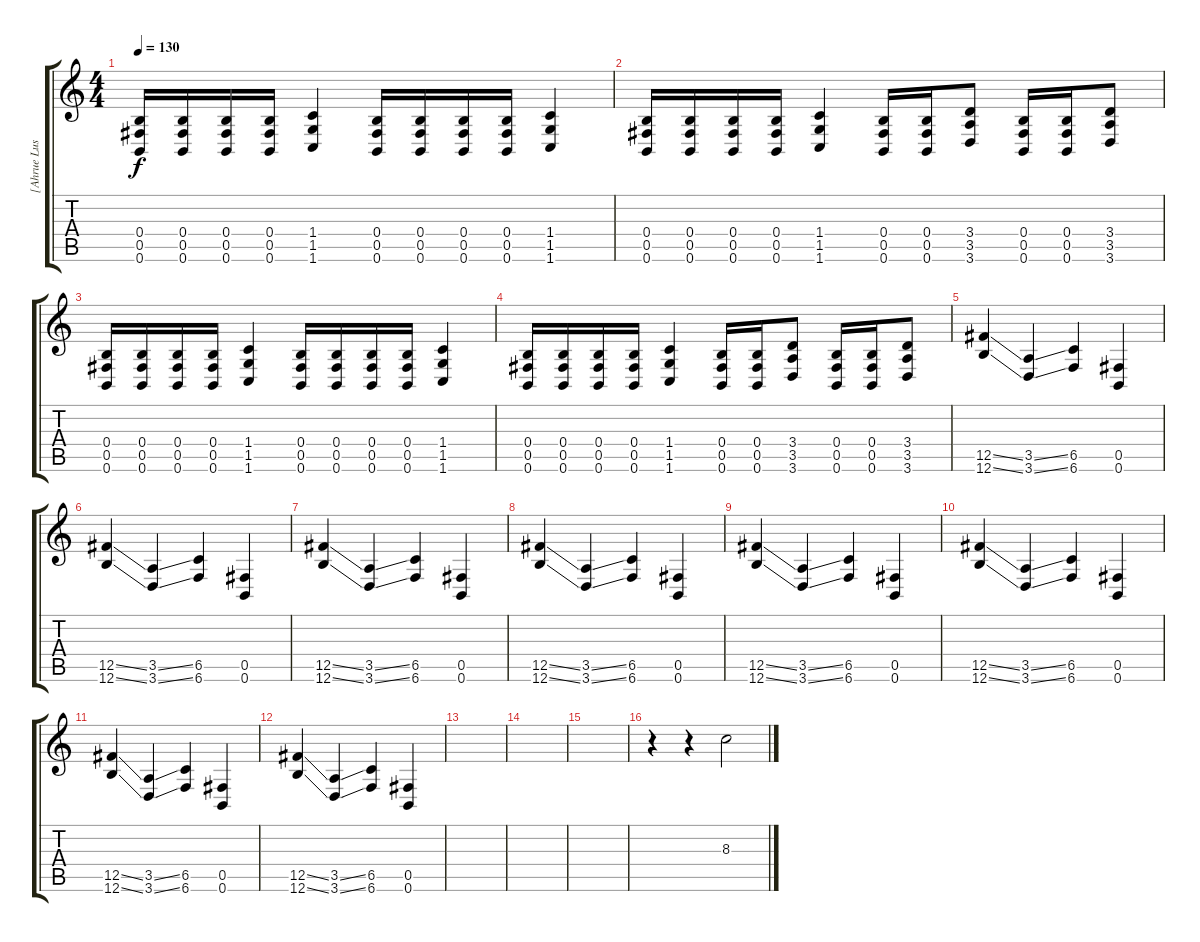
\track ("[Ahrue Luster] Guitar" "[Ahrue Lus") {instrument distortionguitar}
\staff {score tabs}
\tuning (Db4 Ab3 E3 B2 Gb2 B1) {hide}
\ts (4 4)
\tempo 130
\clef g2
\ks c
(0.4 0.5 0.6).16{dy f} (0.4 0.5 0.6).16 (0.4 0.5 0.6).16 (0.4 0.5 0.6).16 (1.4 1.5 1.6).4 (0.4 0.5 0.6).16 (0.4 0.5 0.6).16 (0.4 0.5 0.6).16 (0.4 0.5 0.6).16 (1.4 1.5 1.6).4 |
(0.4 0.5 0.6).16 (0.4 0.5 0.6).16 (0.4 0.5 0.6).16 (0.4 0.5 0.6).16 (1.4 1.5 1.6).4 (0.4 0.5 0.6).16 (0.4 0.5 0.6).16 (3.4 3.5 3.6).8 (0.4 0.5 0.6).16 (0.4 0.5 0.6).16 (3.4 3.5 3.6).8 |
(0.4 0.5 0.6).16 (0.4 0.5 0.6).16 (0.4 0.5 0.6).16 (0.4 0.5 0.6).16 (1.4 1.5 1.6).4 (0.4 0.5 0.6).16 (0.4 0.5 0.6).16 (0.4 0.5 0.6).16 (0.4 0.5 0.6).16 (1.4 1.5 1.6).4 |
(0.4 0.5 0.6).16 (0.4 0.5 0.6).16 (0.4 0.5 0.6).16 (0.4 0.5 0.6).16 (1.4 1.5 1.6).4 (0.4 0.5 0.6).16 (0.4 0.5 0.6).16 (3.4 3.5 3.6).8 (0.4 0.5 0.6).16 (0.4 0.5 0.6).16 (3.4 3.5 3.6).8 |
(12.5{ss} 12.6{ss}).4 (3.5{ss} 3.6{ss}).4 (6.5 6.6).4 (0.5 0.6).4 |
(12.5{ss} 12.6{ss}).4 (3.5{ss} 3.6{ss}).4 (6.5 6.6).4 (0.5 0.6).4 |
(12.5{ss} 12.6{ss}).4 (3.5{ss} 3.6{ss}).4 (6.5 6.6).4 (0.5 0.6).4 |
(12.5{ss} 12.6{ss}).4 (3.5{ss} 3.6{ss}).4 (6.5 6.6).4 (0.5 0.6).4 |
(12.5{ss} 12.6{ss}).4 (3.5{ss} 3.6{ss}).4 (6.5 6.6).4 (0.5 0.6).4 |
(12.5{ss} 12.6{ss}).4 (3.5{ss} 3.6{ss}).4 (6.5 6.6).4 (0.5 0.6).4 |
(12.5{ss} 12.6{ss}).4 (3.5{ss} 3.6{ss}).4 (6.5 6.6).4 (0.5 0.6).4 |
(12.5{ss} 12.6{ss}).4 (3.5{ss} 3.6{ss}).4 (6.5 6.6).4 (0.5 0.6).4 |
|
|
|
r.4 r.4 8.3.2
